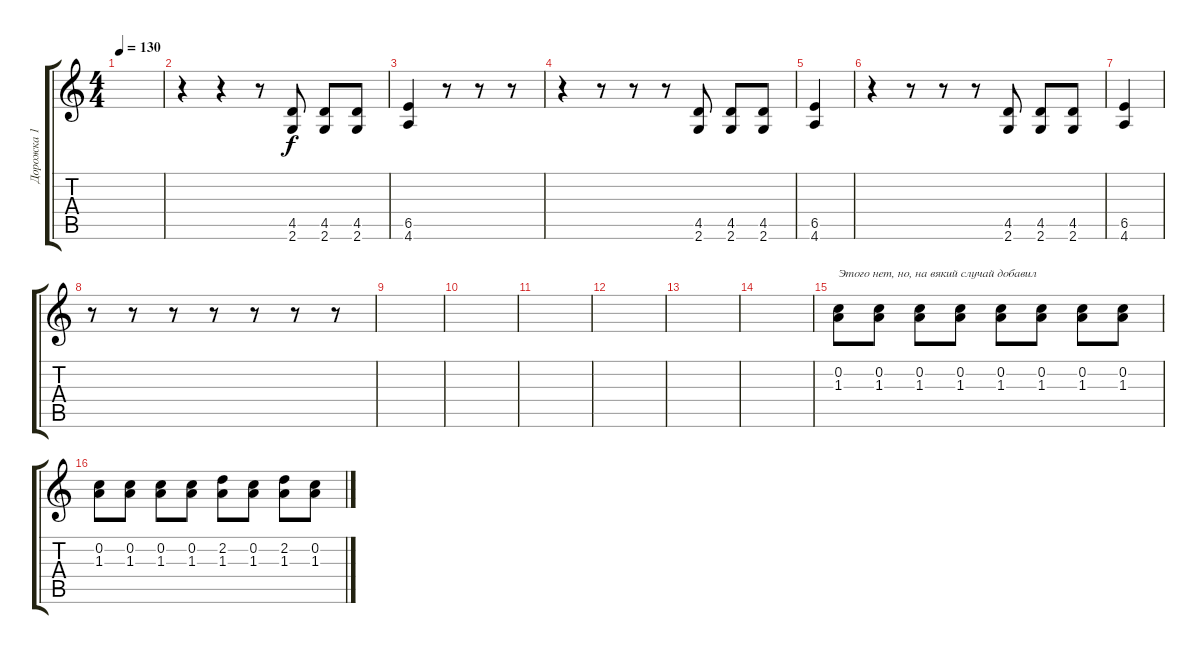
\track ("Дорожка 1" "Дорожка 1") {instrument distortionguitar}
\staff {score tabs}
\tuning (F4 C4 Ab3 Eb3 Bb2 F2) {hide}
\ts (4 4)
\tempo 130
\clef g2
\ks c
|
r.4 r.4 r.8 (4.5 2.6).8 (4.5 2.6).8 (4.5 2.6).8 |
(6.5 4.6).4 r.8 r.8 r.8 |
r.4 r.8 r.8 r.8 (4.5 2.6).8 (4.5 2.6).8 (4.5 2.6).8 |
(6.5 4.6).4 |
r.4 r.8 r.8 r.8 (4.5 2.6).8 (4.5 2.6).8 (4.5 2.6).8 |
(6.5 4.6).4 |
r.8 r.8 r.8 r.8 r.8 r.8 r.8 |
|
|
|
|
|
|
(0.2 1.3).8{txt "Этого нет, но, на вякий случай добавил"} (0.2 1.3).8 (0.2 1.3).8 (0.2 1.3).8 (0.2 1.3).8 (0.2 1.3).8 (0.2 1.3).8 (0.2 1.3).8 |
(0.2 1.3).8 (0.2 1.3).8 (0.2 1.3).8 (0.2 1.3).8 (2.2 1.3).8 (0.2 1.3).8 (2.2 1.3).8 (0.2 1.3).8
